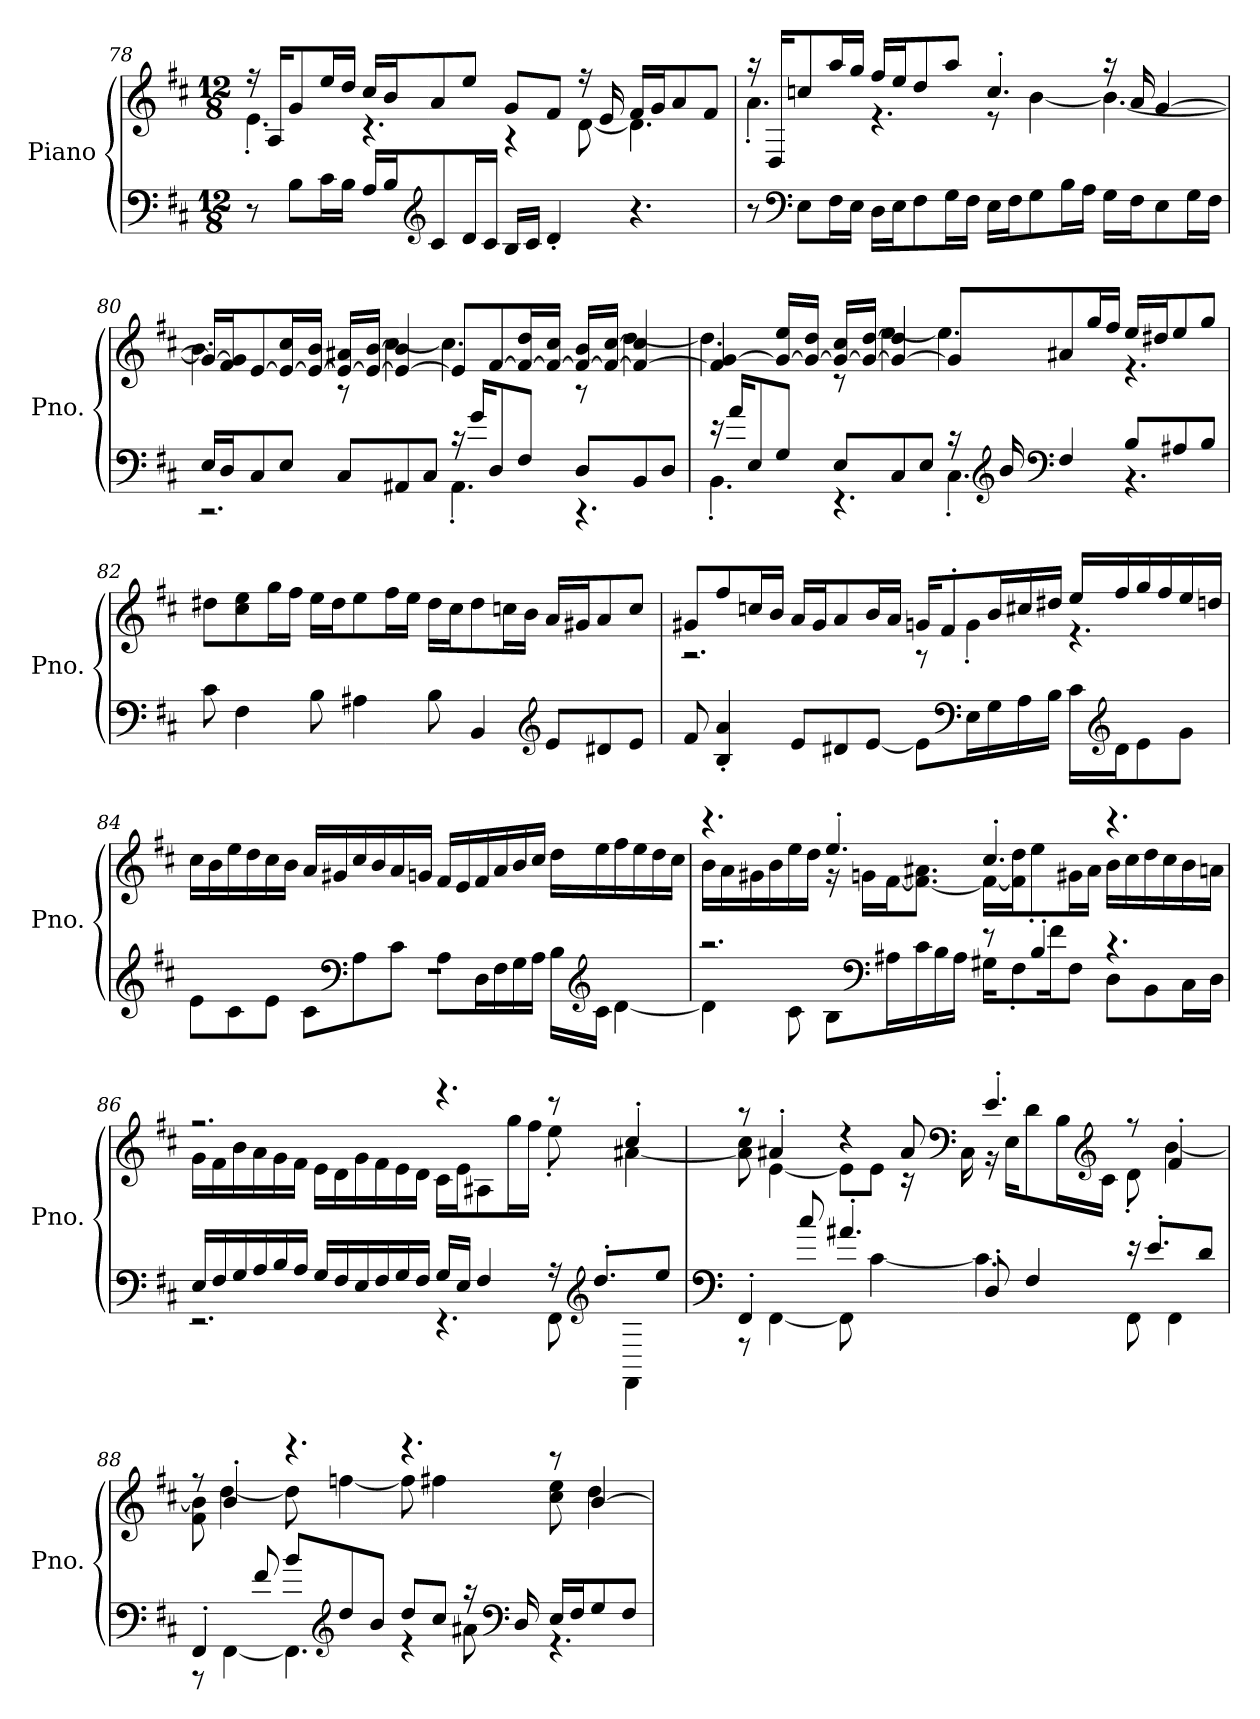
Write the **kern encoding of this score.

**kern	**kern
*part1	*part1
*staff2	*staff1
*I"Piano	*
*I'Pno.	*
!!LO:LB:g=z
*clefF4	*clefG2
*k[f#c#]	*k[f#c#]
*M12/8	*M12/8
=78	=78
*	*^
8r	16r	4.e'\
.	16A/KL	.
8B\L	8g/	.
16c#\L	16ee/L	.
16B\JJ	16dd/JJ	.
16A/LL	16cc#/LL	4.r
16B/J	16b/J	.
*clefG2	*	*
8c#/	8a/	.
16d/L	8ee/J	.
16c#/JJ	.	.
16B/LL	8g/L	4r
16c#/JJ	.	.
4d'/	8f#/J	.
.	16r	[8d\
.	16e/	.
4.r	16f#/LL	4.d\]
.	16g/J	.
.	8a/	.
.	8f#/J	.
=79	=79	=79
8r	16r	4.a'\
.	16D/KL	.
*clefF4	*	*
8E\L	8ccn/	.
16F#\L	16aa/L	.
16E\JJ	16gg/JJ	.
16D\LL	16ff#/LL	4.r
16E\J	16ee/J	.
8F#\	8dd/	.
16G\L	8aa/J	.
16F#\JJ	.	.
16E\LL	4.cc'/	8r
16F#\J	.	.
8G\	.	[4b\
16B\L	.	.
16A\JJ	.	.
16G\LL	16r	4.b\_
16F#\J	16a/	.
8E\	[4g/	.
16G\L	.	.
16F#\JJ	.	.
!!LO:PB:g=z	!!
=80	=80	=80
*^	*	*
16E/LL	2.r	16g/LL_	4.b\]
16D/J	.	16f#/ 16g/]J	.
8C#/	.	[8e/	.
8E/J	.	16e/_ 16cc#/L	.
.	.	16e/_ 16b/JJ	.
8C#/L	.	16e/_ 16a#X/LL	8r
.	.	16e/_ [16b/JJ	.
8AA#X/	.	4e/_ 4b/]	[4cc#\
8C#/J	.	.	.
16r	4.AA#'\	8e/L]	4.cc#\]
16g/KL	.	.	.
8D/	.	[8f#/	.
8F#/J	.	16f#/_ 16dd/L	.
.	.	16f#/_ 16cc#/JJ	.
8D/L	4.r	16f#/_ 16b/LL	8r
.	.	16f#/_ [16cc#/JJ	.
8BB/	.	4f#/_ 4cc#/]	[4dd\
8D/J	.	.	.
!!LO:LB:g=z	!!
=81	=81	=81	=81
16r	4.BB'\	4f#/] [4g/	4.dd\]
16a/KL	.	.	.
8E/	.	.	.
8G/J	.	16g/_ 16ee/LL	.
.	.	16g/_ 16dd/JJ	.
8E/L	4.r	16g/_ 16cc#/LL	8r
.	.	16g/_ [16dd/JJ	.
8C#/	.	4g/_ 4dd/]	[4ee\
8E/J	.	.	.
16r	4.C#'\	8g/L]	4.ee\]
*clefG2	*	*	*
16b/	.	.	.
*clefF4	*	*	*
4F#/	.	8a#X/	.
.	.	16gg/L	.
.	.	16ff#/JJ	.
8B/L	4.r	16ee/LL	4.r
.	.	16dd#X/J	.
8A#X/	.	8ee/	.
8B/J	.	8gg/J	.
*v	*v	*	*
*	*v	*v
!!LO:LB:g=z
=82	=82
8c#\	8dd#X\L
4F#\	8cc#\ 8ee\
.	16gg\L
.	16ff#\JJ
8B\	16ee\LL
.	16dd#\J
4A#X\	8ee\
.	16ff#\L
.	16ee\JJ
8B\	16dd#\LL
.	16cc#\J
4BB/	8dd#\
.	16ccn\L
.	16b\JJ
*clefG2	*
8e/L	16a/LL
.	16g#X/J
8d#X/	8a/
8e/J	8cc/J
!!LO:LB:g=z
=83	=83
*	*^
8f#/	8g#X/L	2.r
4B/' 4a/'	8ff#/	.
.	16ccn/L	.
.	16b/JJ	.
8e/L	16a/LL	.
.	16g#/J	.
8d#X/	8a/	.
[8e/J	16b/L	.
.	16a/JJ	.
8e\L]	16gn/KL	8r
.	8f#'/	.
*clefF4	*	*
16E\L	.	4g'\
16G\	16b/L	.
16A\	16cc#X/	.
16B\JJ	16dd#X/JJ	.
16c#\LL	16ee/LL	4.r
*clefG2	*	*
16d#\J	16ff#/	.
8e\	16gg/	.
.	16ff#/	.
8g\J	16ee/	.
.	16ddn/JJ	.
*	*v	*v
!!LO:LB:g=z
=84	=84
*^	*
1.r	8e\L	16cc#\LL
.	.	16b\
.	8c#\	16ee\
.	.	16dd\
.	8e\J	16cc#\
.	.	16b\JJ
.	8c#\L	16a/LL
.	.	16g#X/
*clefF4	*	*
.	8A\	16cc#/
.	.	16b/
.	8c#\J	16a/
.	.	16gn/JJ
.	8A\L	16f#/LL
.	.	16e/
.	16D\L	16f#/
.	16F#\	16a/
.	16G\	16b/
.	16A\JJ	16cc#/JJ
.	16B\LL	16dd\LL
*clefG2	*	*
.	16c#\JJ	16ee\
.	[4d\	16ff#\
.	.	16ee\
.	.	16dd\
.	.	16cc#\JJ
!!LO:LB:g=z
=85	=85	=85
*	*	*^
2.r	4d\]	4.r	16b\LL
.	.	.	16a\
.	.	.	16g#X\
.	.	.	16b\
.	8c#\	.	16ee\
.	.	.	16dd\JJ
.	8B\L	4.ee'/	16r
.	.	.	16gn\LL
*clefF4	*	*	*
.	16A#X\L	.	[16f#\J
.	16c#\	.	8.f#\_ 8.a#X\J
.	16B\	.	.
.	16A#\JJ	.	.
8r	16G#X\KL	4.cc#'/	16f#\LL_
.	8F#'\	.	16f#\] 16dd\J
4B'/	.	.	8ee'\
.	16f#\K	.	.
.	8F#\J	.	16g#X\L
.	.	.	16a#\JJ
4.r	8D\L	4.r	16b\LL
.	.	.	16cc#\
.	8BB\	.	16dd\
.	.	.	16cc#\
.	16C#\L	.	16b\
.	16D\JJ	.	16an\JJ
!!LO:PB:g=z	!!
=86	=86	=86	=86
16E/LL	2.r	2.r	16g\LL
16F#/	.	.	16f#\
16G/	.	.	16b\
16A/	.	.	16a\
16B/	.	.	16g\
16A/JJ	.	.	16f#\JJ
16G/LL	.	.	16e\LL
16F#/	.	.	16d\
16E/	.	.	16g\
16F#/	.	.	16f#\
16G/	.	.	16e\
16F#/JJ	.	.	16d\JJ
16G/LL	4.r	4.r	16c#\LL
16E/JJ	.	.	16e\J
4F#/	.	.	8A#X\
.	.	.	16gg\L
.	.	.	16ff#\JJ
16r	8FF#\	8r	8ee'\
*clefG2	*	*	*
8.dd'/L	.	.	.
.	4FF#\	4cc#'/	[4a#X\
8ee/J	.	.	.
!!LO:LB:g=z	!!
=87	=87	=87	=87
*clefF4	*	*	*
4FF#'/	8r	8r	8a#\] 8cc#\
.	[4FF#\	4a#X'/	[4e\
8cc#/	.	.	.
4.a#X'/	8FF#\]	4r	8e\L]
.	[4c#\	.	8e\J
.	.	8a#/	16r
*	*	*clefF4	*
.	.	.	16C#\
8D'/	4.c#\]	4.e'/	16r
.	.	.	16E\KL
4F#/	.	.	8d\
.	.	.	16B\L
*	*	*clefG2	*
.	.	.	16c#\JJ
16r	8FF#\	8r	8d'\
8.e'/L	.	.	.
.	4FF#\	4f#'/	[4b\
8d/J	.	.	.
=88	=88	=88	=88
4FF#'/	8r	8r	8f#\ 8b\]
.	[4FF#\	4b'/	[4dd\
8f#/	.	.	.
8b/L	4.FF#\]	4.r	8dd\]
*clefG2	*	*	*
8dd/	.	.	[4ffn\
8b/J	.	.	.
8dd/L	4r	4.r	8ff\]
8cc#/J	.	.	4ff#X\
16r	8a#X\	.	.
*clefF4	*	*	*
16D/	.	.	.
16E/LL	4.r	8r	8cc#\ 8ee\
16F#/J	.	.	.
8G/	.	[4b/	4dd\
8F#/J	.	.	.
*v	*v	*	*
*	*v	*v
=	=
*-	*-
